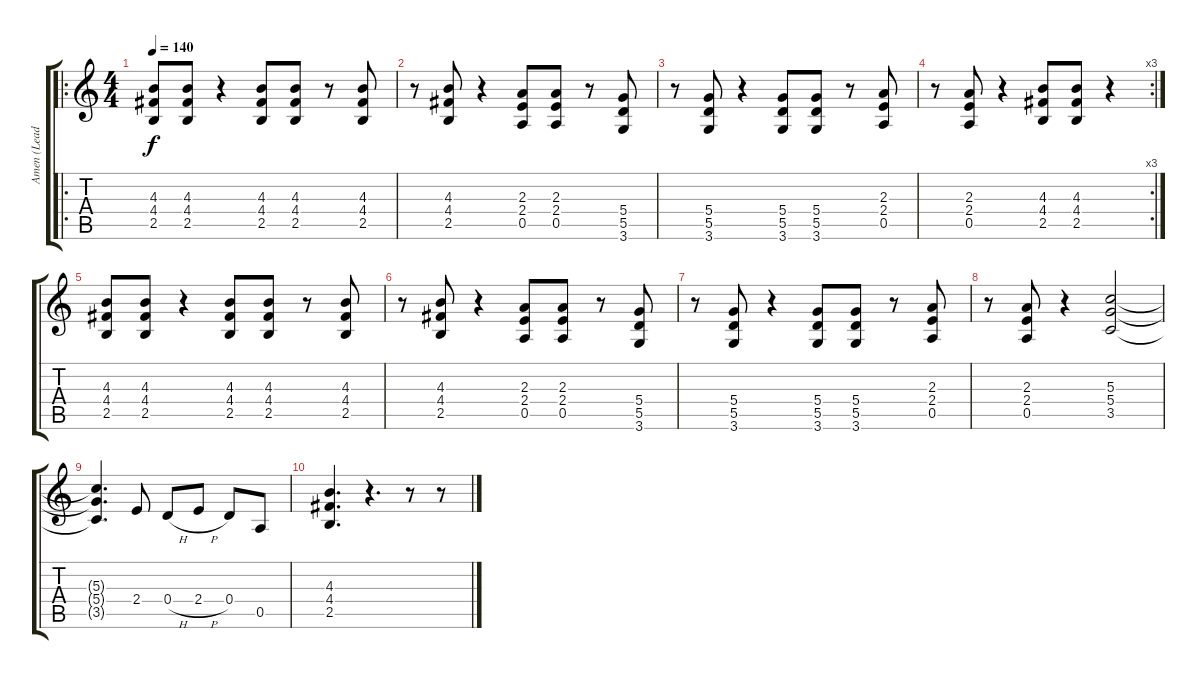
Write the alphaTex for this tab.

\track ("Amen (Lead)" "Amen (Lead") {instrument overdrivenguitar}
\staff {score tabs}
\tuning (E4 B3 G3 D3 A2 E2) {hide}
\ro
\ts (4 4)
\tempo 140
\clef g2
\ks c
(4.3 4.4 2.5).8{dy f} (4.3 4.4 2.5).8 r.4 (4.3 4.4 2.5).8 (4.3 4.4 2.5).8 r.8 (4.3 4.4 2.5).8 |
r.8 (4.3 4.4 2.5).8 r.4 (2.3 2.4 0.5).8 (2.3 2.4 0.5).8 r.8 (5.4 5.5 3.6).8 |
r.8 (5.4 5.5 3.6).8 r.4 (5.4 5.5 3.6).8 (5.4 5.5 3.6).8 r.8 (2.3 2.4 0.5).8 |
\rc 3
r.8 (2.3 2.4 0.5).8 r.4 (4.3 4.4 2.5).8 (4.3 4.4 2.5).8 r.4 |
(4.3 4.4 2.5).8 (4.3 4.4 2.5).8 r.4 (4.3 4.4 2.5).8 (4.3 4.4 2.5).8 r.8 (4.3 4.4 2.5).8 |
r.8 (4.3 4.4 2.5).8 r.4 (2.3 2.4 0.5).8 (2.3 2.4 0.5).8 r.8 (5.4 5.5 3.6).8 |
r.8 (5.4 5.5 3.6).8 r.4 (5.4 5.5 3.6).8 (5.4 5.5 3.6).8 r.8 (2.3 2.4 0.5).8 |
r.8 (2.3 2.4 0.5).8 r.4 (5.3 5.4 3.5).2 |
(5.3{t} 5.4{t} 3.5{t}).4{d} 2.4.8 0.4{h}.8 2.4{h}.8 0.4.8 0.5.8 |
(4.3 4.4 2.5).4{d} r.4{d} r.8 r.8
